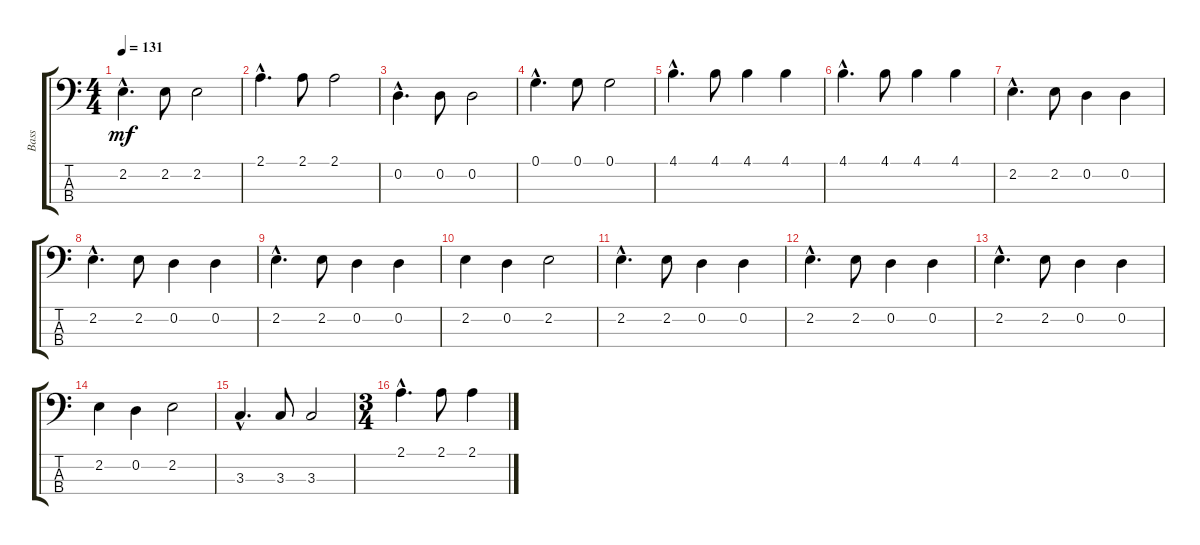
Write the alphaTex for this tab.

\track ("Bass" "Bass") {instrument electricbassfinger}
\staff {score tabs}
\tuning (G2 D2 A1 E1) {hide}
\ts (4 4)
\tempo 131
\clef f4
\ks c
2.2{hac}.4{d dy mf} 2.2.8 2.2.2 |
2.1{hac}.4{d} 2.1.8 2.1.2 |
0.2{hac}.4{d} 0.2.8 0.2.2 |
0.1{hac}.4{d} 0.1.8 0.1.2 |
4.1{hac}.4{d} 4.1.8 4.1.4 4.1.4 |
4.1{hac}.4{d} 4.1.8 4.1.4 4.1.4 |
2.2{hac}.4{d} 2.2.8 0.2.4 0.2.4 |
2.2{hac}.4{d} 2.2.8 0.2.4 0.2.4 |
2.2{hac}.4{d} 2.2.8 0.2.4 0.2.4 |
2.2.4 0.2.4 2.2.2 |
2.2{hac}.4{d} 2.2.8 0.2.4 0.2.4 |
2.2{hac}.4{d} 2.2.8 0.2.4 0.2.4 |
2.2{hac}.4{d} 2.2.8 0.2.4 0.2.4 |
2.2.4 0.2.4 2.2.2 |
3.3{hac}.4{d} 3.3.8 3.3.2 |
\ts (3 4)
2.1{hac}.4{d} 2.1.8 2.1.4
